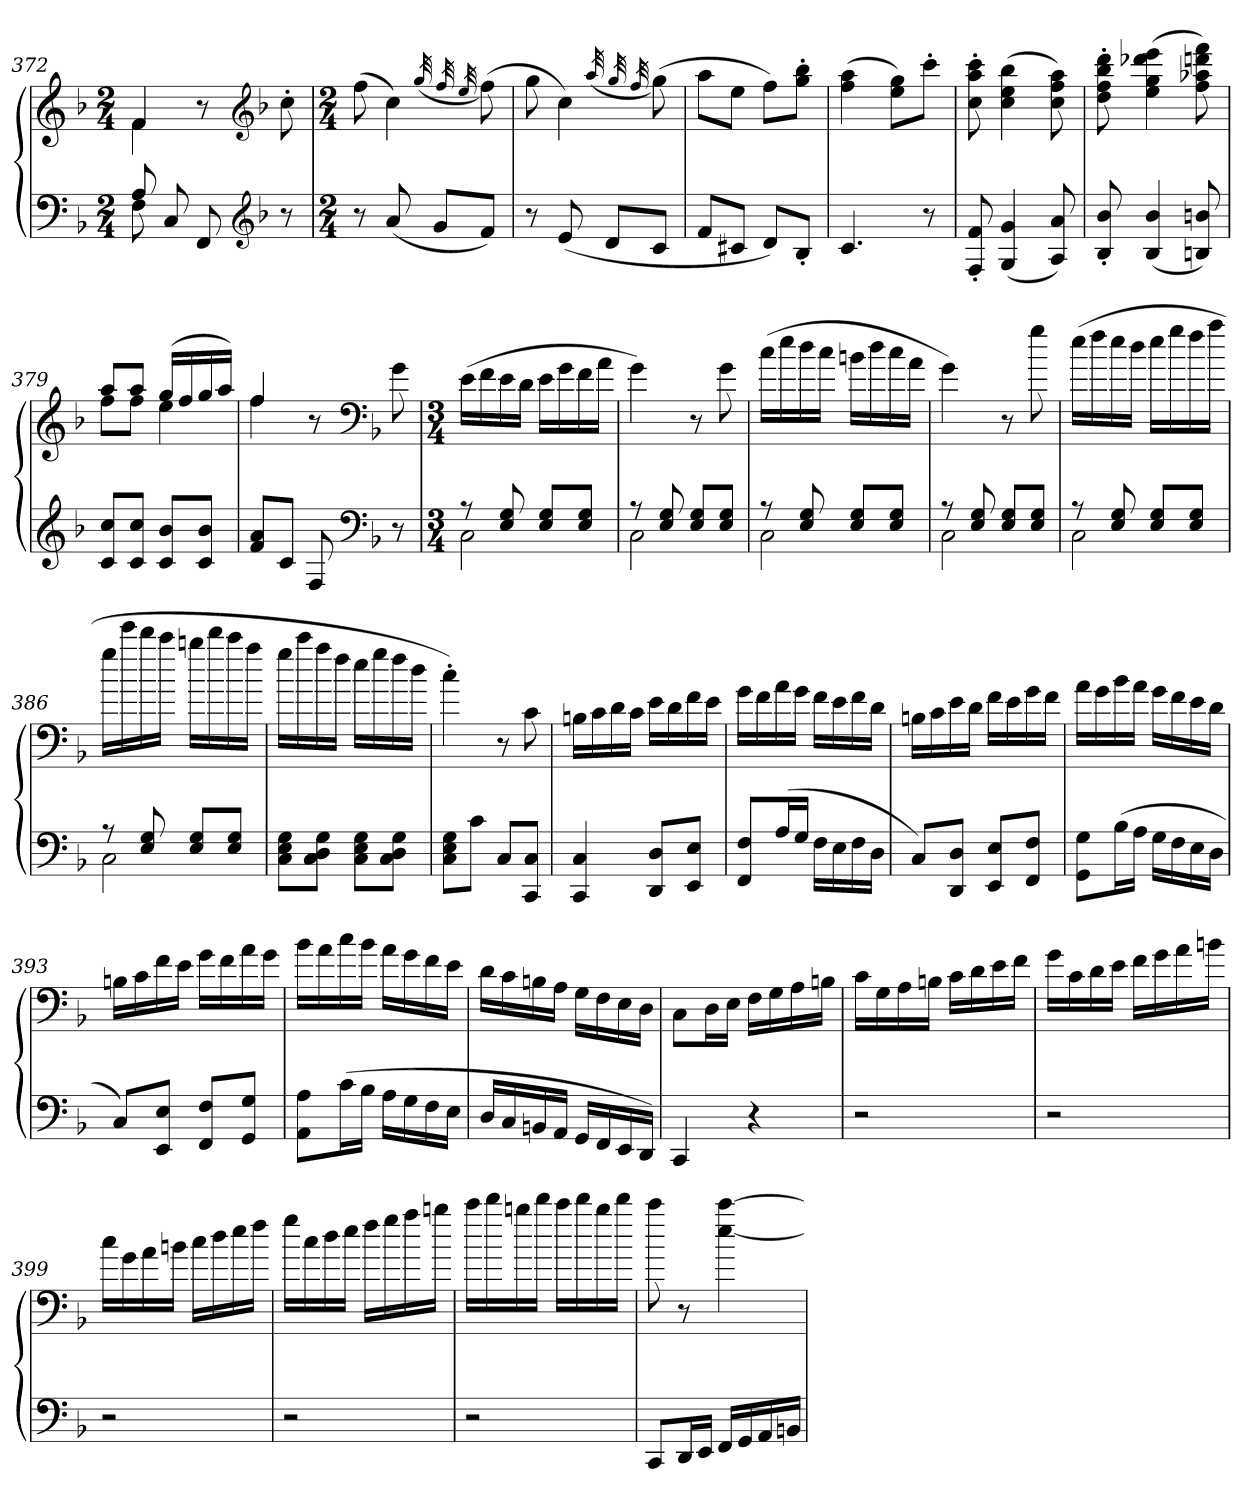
**kern	**kern
*part1	*part1
*staff2	*staff1
*clefF4	*clefG2
*k[b-]	*k[b-]
*F:	*F:
*M2/4	*M2/4
=372	=372
*^	*^
8A	8F	4f	4f
8C	4.ryy	.	.
8FF	.	8r	4ryy
*clefG2	*	*clefG2	*
*k[b-]	*	*k[b-]	*
*F:	*	*F:	*
8r	.	8cc'	.
*v	*v	*	*
*	*v	*v
=373	=373
*M2/4	*M2/4
8r	(8ff
(8a	4cc)
8gL	.
.	(32qgg
.	32qff
.	32qee
8fJ)	(8ff)
=374	=374
8r	8gg
(8e	4cc)
8dL	.
.	(32qaa
.	32qgg
.	32qff
8cJ	(8gg)
=375	=375
8fL	8aaL
8c#XJ	8eeJ
8dL)	8ffL)
8B-'J	8gg' 8bb-'J
=376	=376
4.c	(4ff 4aa
.	8ee 8ggL)
8r	8ccc'J
=377	=377
8F' 8f'	8cc' 8aa' 8ccc'
(4G 4g	(4cc 4ee 4bb-
8A 8a)	8cc 8ff 8aa)
=378	=378
8B-' 8b-'	8dd' 8ff' 8bb-' 8ddd'
(4B- 4b-	(4ee 4gg 4ddd-X 4eee
8Bn 8bn)	8ff 8aa-X 8dddn 8fff)
=379	=379
*	*^
8c 8ccL	8aaL	8ffL
8c 8ccJ	8aaJ	8ffJ
8c 8b-L	(16ggLL	4ee
.	16ff	.
8c 8b-J	16gg	.
.	16aaJJ)	.
=380	=380	=380
8f 8aL	4ff	4ff
8cJ	.	.
8F	8r	4ryy
*clefF4	*clefF4	*
*k[b-]	*k[b-]	*
*F:	*F:	*
8r	8g	.
*	*v	*v
=381	=381
*M3/4	*M3/4
*^	*
8r	2C	(16eLL
.	.	16f
8E 8G	.	16e
.	.	16dJJ
8E 8GL	.	16eLL
.	.	16g
8E 8GJ	.	16f
.	.	16aJJ
=382	=382	=382
8r	2C	4g)
8E 8G	.	.
8E 8GL	.	8r
8E 8GJ	.	8g
=383	=383	=383
8r	2C	(16ccLL
.	.	16ee
8E 8G	.	16dd
.	.	16ccJJ
8E 8GL	.	16bnLL
.	.	16dd
8E 8GJ	.	16cc
.	.	16aJJ
=384	=384	=384
8r	2C	4g)
8E 8G	.	.
8E 8GL	.	8r
8E 8GJ	.	8gg
=385	=385	=385
8r	2C	(16eeLL
.	.	16ff
8E 8G	.	16ee
.	.	16ddJJ
8E 8GL	.	16eeLL
.	.	16gg
8E 8GJ	.	16ff
.	.	16aaJJ
=386	=386	=386
8r	2C	16ggLL
.	.	16eee
8E 8G	.	16ddd
.	.	16cccJJ
8E 8GL	.	16bbnLL
.	.	16ddd
8E 8GJ	.	16ccc
.	.	16aaJJ
*v	*v	*
=387	=387
8C 8E 8GL	16ggLL
.	16ccc
8C 8D 8GJ	16aa
.	16ffJJ
8C 8E 8GL	16eeLL
.	16gg
8C 8D 8GJ	16ff
.	16ddJJ
=388	=388
8C 8E 8GL	4cc')
8cJ	.
8CL	8r
8CC 8CJ	8c
=389	=389
4CC 4C	16BnLL
.	16c
.	16d
.	16cJJ
8DD 8DL	16eLL
.	16d
8EE 8EJ	16f
.	16eJJ
=390	=390
8FF 8FL	16gLL
.	16f
(16AL	16a
16GJJ	16gJJ
16FLL	16fLL
16E	16e
16F	16f
16DJJ	16dJJ
=391	=391
8CL)	16BnLL
.	16c
8DD 8DJ	16e
.	16dJJ
8EE 8EL	16fLL
.	16e
8FF 8FJ	16g
.	16fJJ
=392	=392
8GG 8GL	16aLL
.	16g
(16B-L	16b-
16AJJ	16aJJ
16GLL	16gLL
16F	16f
16E	16e
16DJJ	16dJJ
=393	=393
8CL)	16BnLL
.	16c
8EE 8EJ	16f
.	16eJJ
8FF 8FL	16gLL
.	16f
8GG 8GJ	16a
.	16gJJ
=394	=394
8AA 8AL	16b-LL
.	16a
(16cL	16cc
16B-JJ	16b-JJ
16ALL	16aLL
16G	16g
16F	16f
16EJJ	16eJJ
=395	=395
16DLL	16dLL
16C	16c
16BBn	16Bn
16AAJJ	16AJJ
16GGLL	16GLL
16FF	16F
16EE	16E
16DDJJ)	16DJJ
=396	=396
4CC	8CL
.	16DL
.	16EJJ
4r	16FLL
.	16G
.	16A
.	16BnJJ
=397	=397
2r	16cLL
.	16G
.	16A
.	16BnJJ
.	16cLL
.	16d
.	16e
.	16fJJ
=398	=398
2r	16gLL
.	16c
.	16d
.	16eJJ
.	16fLL
.	16g
.	16a
.	16bnJJ
=399	=399
2r	16ccLL
.	16g
.	16a
.	16bnJJ
.	16ccLL
.	16dd
.	16ee
.	16ffJJ
=400	=400
2r	16ggLL
.	16cc
.	16dd
.	16eeJJ
.	16ffLL
.	16gg
.	16aa
.	16bbnJJ
=401	=401
2r	16cccLL
.	16ddd
.	16bbn
.	16dddJJ
.	16cccLL
.	16ddd
.	16bb
.	16dddJJ
=402	=402
8CCL	8ccc
16DDL	8r
16EEJJ	.
16FFLL	[4ee [4ccc
16GG	.
16AA	.
16BBnJJ	.
=	=
*-	*-
